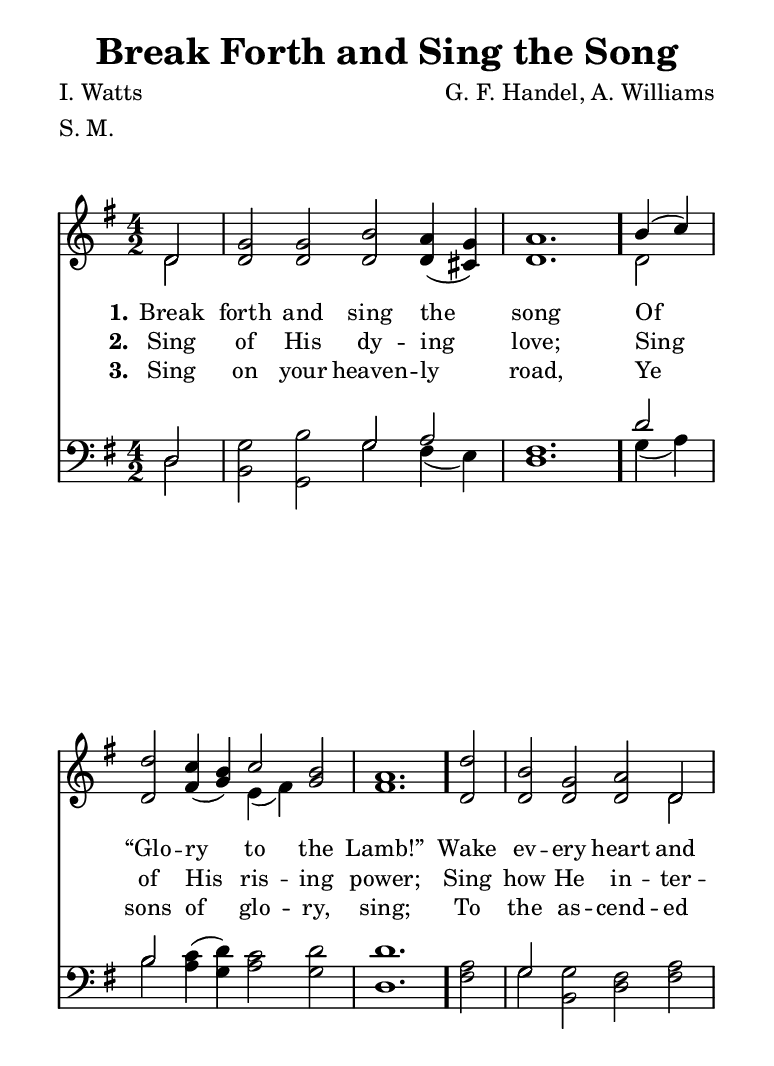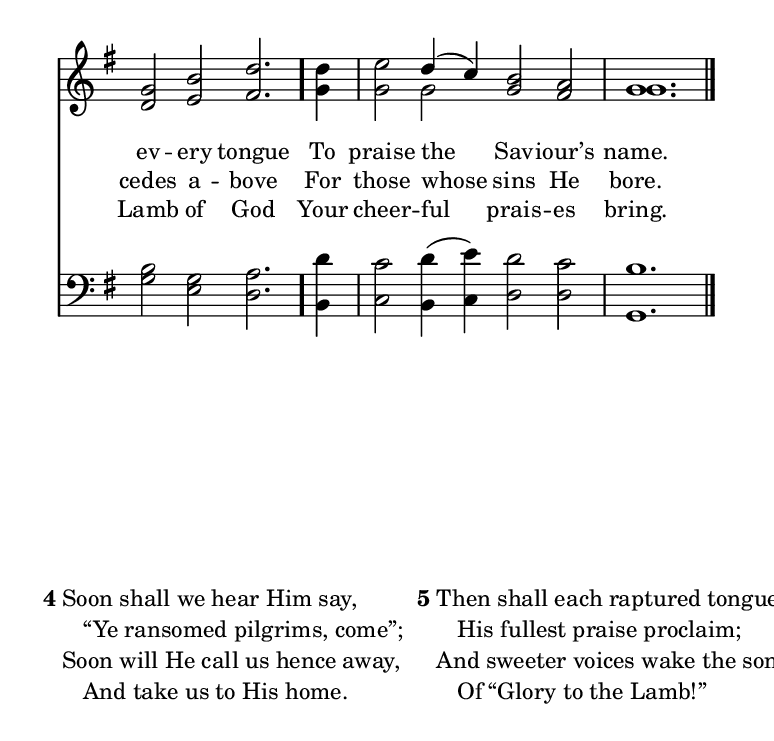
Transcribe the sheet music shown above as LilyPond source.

\include "common/global.ily"
\paper {
  \include "common/paper.ily"
  ragged-last-bottom = ##t
  systems-per-page = ##f
  % shrink space before markup verses to fit next hymn on same page
  score-markup-spacing.padding = 2
  score-markup-spacing.basic-distance = 2
  system-system-spacing.padding = 2
  system-system-spacing.basic-distance = 2
}

\header{
  hymnnumber = "150"
  title = "Break Forth and Sing the Song"
  tunename = "St. Thomas"
  meter = "S. M."
  poet = "I. Watts"
  composer = "G. F. Handel, A. Williams" % http://hymnary.org/tune/st_thomas_williams
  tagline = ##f
}

global = {
  \include "common/overrides.ily"
  \override Staff.TimeSignature.style = #'numbered
  \time 4/2
  \override Score.MetronomeMark.transparent = ##t % hide all fermata changes too
  \tempo 2=80
  \key g \major
  \partial 2
  \autoBeamOff
}

notesSoprano = {
\global
\relative c' {

  d2 | g g b a4( g) | a1.
  b4( c) | d2 c4( b) c2 b | a1.
  d2 | b g a d, | g b d2.
  d4 | e2 d4( c) b2 a | g1.

  \bar "|."

}
}

notesAlto = {
\global
\relative e' {

  d2 | d d d d4( cis) | d1.
  d2 | d fis4( g) e( fis) g2 | fis1.
  d2 | d d d d | d e fis2.
  g4 | g2 g g fis | g1.

}
}

notesTenor = {
\global
\relative a, {

  d2 | g b g a | fis1.
  d'2 | b c4( d) c2 d | d1.
  a2 | g g fis a | b g a2.
  d4 | c2 d4( e) d2 c | b1.

}
}

notesBass = {
\global
\relative f {

  d2 | b g g' fis4( e) | d1.
  g4( a) | b2 a4( g) a2 g | d1.
  fis2 | g b, d fis | g e d2.
  b4 | c2 b4( c) d2 d | g,1.

}
}

wordsA = \lyricmode {
\set stanza = "1."

Break forth and sing the song \bar "."
Of “Glo -- ry to the Lamb!” \bar "."
Wake ev -- ery heart and ev -- ery tongue \bar "."
To praise the Sav -- iour’s name. \bar "."

}

wordsB = \lyricmode {
\set stanza = "2."

Sing of His dy -- ing love;
Sing of His ris -- ing power;
Sing how He in -- ter -- cedes a -- bove
For those whose sins He bore.

}

wordsC = \lyricmode {
\set stanza = "3."

Sing on your heaven -- ly road,
Ye sons of glo -- ry, sing;
To the as -- cend -- ed Lamb of God
Your cheer -- ful prais -- es bring.

}

wordsD = \markuplist {

\line { Soon shall we hear Him say, }
\line { { \hspace #2 } “Ye ransomed pilgrims, come”; }
\line { Soon will He call us hence away, }
\line { { \hspace #2 } And take us to His home. }

}

wordsE = \markuplist {

\line { Then shall each raptured tongue }
\line { { \hspace #2 } His fullest praise proclaim; }
\line { And sweeter voices wake the song }
\line { { \hspace #2 } Of “Glory to the Lamb!” }

}

\score {
  \context ChoirStaff <<
    \context Staff = upper <<
      \set Staff.autoBeaming = ##f
      \set ChoirStaff.systemStartDelimiter = #'SystemStartBar
      \set ChoirStaff.printPartCombineTexts = ##f
      \partcombine #'(2 . 9) \notesSoprano \notesAlto
      \context NullVoice = sopranos { \voiceOne << \notesSoprano >> }
      \context Lyrics = one   \lyricsto sopranos \wordsA
      \context Lyrics = two   \lyricsto sopranos \wordsB
      \context Lyrics = three \lyricsto sopranos \wordsC
    >>
    \context Staff = men <<
      \set Staff.autoBeaming = ##f
      \clef bass
      \set ChoirStaff.printPartCombineTexts = ##f
      \partcombine #'(2 . 9) \notesTenor \notesBass
    >>
  >>
  \layout {
    \include "common/layout.ily"
  }
  \midi{
    \include "common/midi.ily"
  }
}

\noPageBreak

\markup { \fill-line {
  \hspace #0.1
  \line{ \bold 4 \column { \wordsD } }
  \hspace #0.1
  \line{ \bold 5 \column { \wordsE } }
  \hspace #0.1
} }

\version "2.19.49"  % necessary for upgrading to future LilyPond versions.

% vi:set et ts=2 sw=2 ai nocindent syntax=lilypond:
